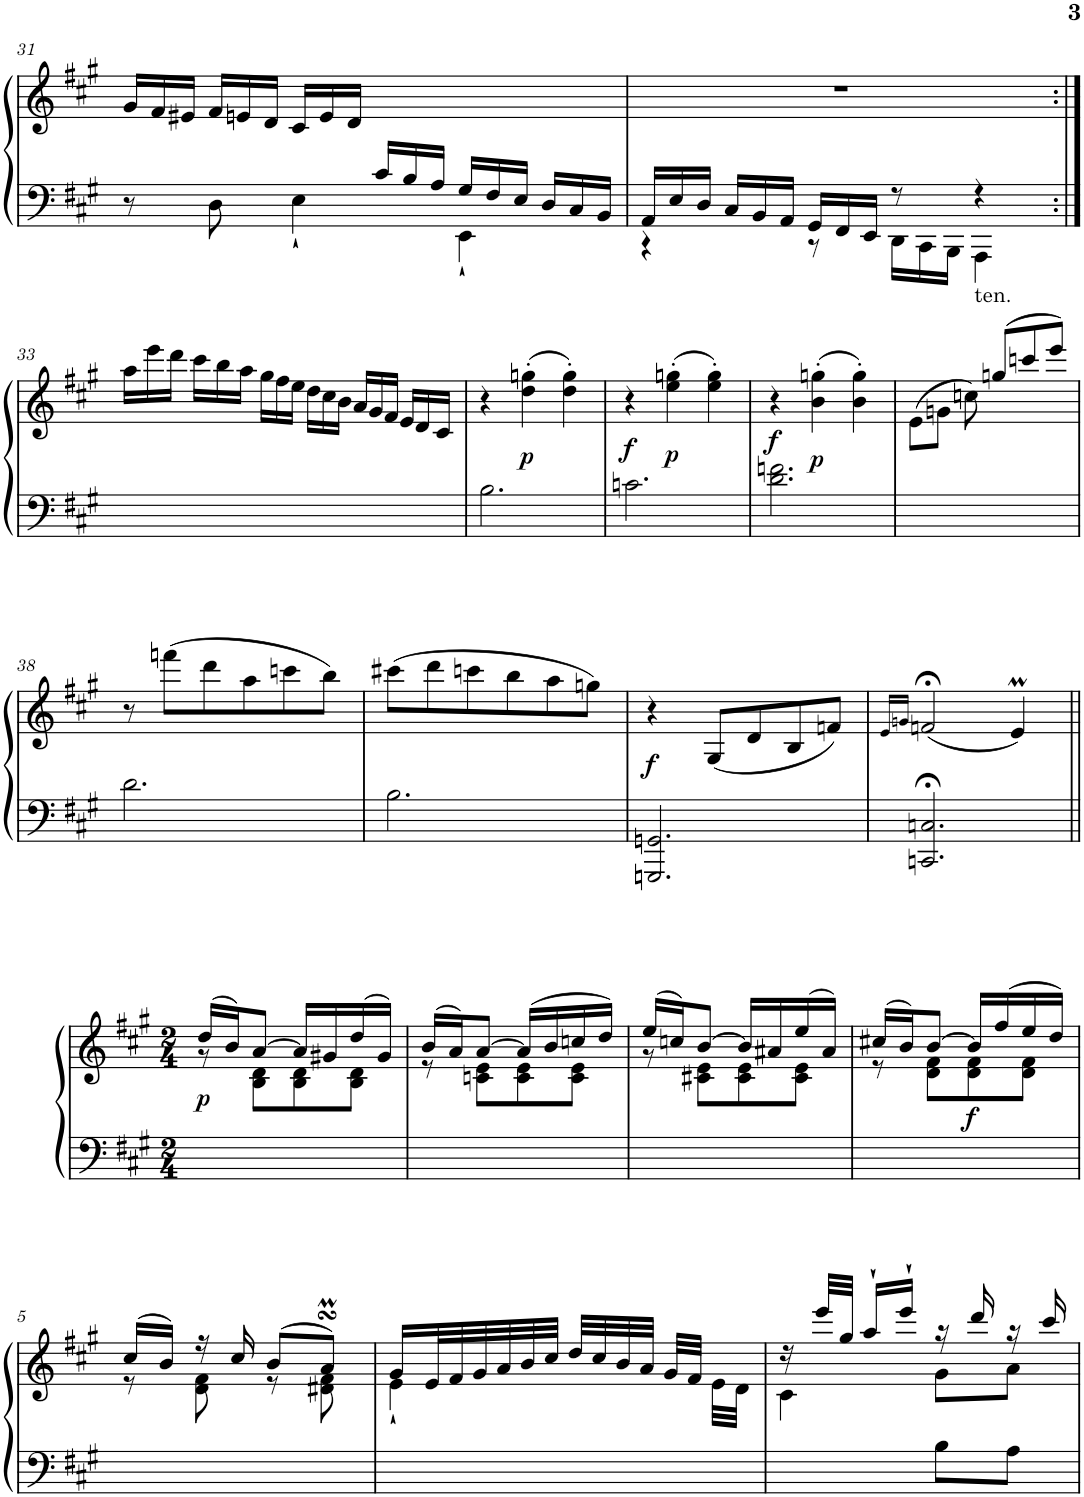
**kern	**kern	**dynam
*part1	*part1	*part1
*staff2	*staff1	*staff1/2
*I"Фортепиано	*	*
!!LO:PB:g=z
*clefF4	*clefG2	*
*k[f#c#g#]	*k[f#c#g#]	*
*A:	*A:	*
*M3/4	*M3/4	*
=31	=31	=31
*^	*	*
*	*	*Xtuplet	*
8r	4.ryy	24g#/LL	.
.	.	24f#/	.
.	.	24e#X/JJ	.
8D\	.	24f#/LL	.
.	.	24en/	.
.	.	24d/JJ	.
4E`\	.	24c#/LL	.
.	.	24e/	.
.	.	24d/JJ	.
*	*Xtuplet	*	*
.	24c#/LL	4.ryy	.
.	24B/	.	.
.	24A/JJ	.	.
4EE`\	24G#/LL	.	.
.	24F#/	.	.
.	24E/JJ	.	.
.	24D/LL	.	.
.	24C#/	.	.
.	24BB/JJ	.	.
=32	=32	=32	=32
24AA/LL	4r	2.r	.
24E/	.	.	.
24D/JJ	.	.	.
24C#/LL	.	.	.
24BB/	.	.	.
24AA/JJ	.	.	.
24GG#/LL	8r	.	.
24FF#/	.	.	.
24EE/JJ	.	.	.
8r	24DD\LL	.	.
.	24CC#\	.	.
.	24BBB\JJ	.	.
!LO:TX:b:t=ten.	!	!	!
4r	4AAA\	.	.
*v	*v	*	*
!!LO:LB:g=z
=33:|!	=33:|!	=33:|!
2.ryy	24aa\LL	.
.	24eee\	.
.	24ddd\JJ	.
.	24ccc#\LL	.
.	24bb\	.
.	24aa\JJ	.
.	24gg#\LL	.
.	24ff#\	.
.	24ee\JJ	.
.	24dd\LL	.
.	24cc#\	.
.	24b\JJ	.
.	24a/LL	.
.	24g#/	.
.	24f#/JJ	.
.	24e/LL	.
.	24d/	.
.	24c#/JJ	.
=34	=34	=34
2.B\	4r	.
!	!	!LO:DY:b
.	(>4dd\' 4ggn\'	p
.	4dd\' 4gg\')	.
=35	=35	=35
!	!	!LO:DY:b
2.cn\	4r	f
!	!	!LO:DY:b
.	(>4ee\' 4ggn\'	p
.	4ee\' 4gg\')	.
=36	=36	=36
!	!	!LO:DY:b
2.d\ 2.fn\	4r	f
!	!	!LO:DY:b
.	(>4b\' 4ggn\'	p
.	4b\' 4gg\')	.
=37	=37	=37
2.ryy	(>8e\L	.
.	8gn\J	.
.	8ccn\)	.
.	(>8ggn/L	.
.	8cccn/	.
.	8eee/J)	.
!!LO:LB:g=z
=38	=38	=38
2.d\	8r	.
.	(>8fffn\L	.
.	8ddd\	.
.	8aa\	.
.	8cccn\	.
.	8bb\J)	.
=39	=39	=39
2.B\	(>8ccc#X\L	.
.	8ddd\	.
.	8cccn\	.
.	8bb\	.
.	8aa\	.
.	8ggn\J)	.
=40	=40	=40
!	!	!LO:DY:b
2.GGGn/ 2.GGn/	4r	f
.	(<8G#/L	.
.	8d/	.
.	8B/	.
.	8fn/J)	.
=41	=41	=41
.	16qe/LL	.
.	16qgn/JJ	.
2.CCn/;< 2.Cn/;<	(<2fn;</	.
.	4eM/)	.
!!LO:LB:g=z
=1||	=1||	=1||
*M2/4	*M2/4	*
*	*^	*
!	!	!	!LO:DY:b
2ryy	(>16dd/LL	8r	p
.	16b/J)	.	.
.	[8a/J	8B\ 8d\L	.
.	16a/LL]	8B\ 8d\	.
.	16g#X/	.	.
.	(>16dd/	8B\ 8d\J	.
.	16g#/JJ)	.	.
=2	=2	=2	=2
2ryy	(>16b/LL	8r	.
.	16a/J)	.	.
.	[8a/J	8cn\ 8e\L	.
.	(>16a/LL]	8c\ 8e\	.
.	16b/	.	.
.	16ccn/	8c\ 8e\J	.
.	16dd/JJ)	.	.
=3	=3	=3	=3
2ryy	(>16ee/LL	8r	.
.	16ccn/J)	.	.
.	[8b/J	8c#X\ 8e\L	.
.	16b/LL]	8c#\ 8e\	.
.	16a#X/	.	.
.	(>16ee/	8c#\ 8e\J	.
.	16a#/JJ)	.	.
=4	=4	=4	=4
2ryy	(>16cc#X/LL	8r	.
.	16b/J)	.	.
.	[8b/J	8d\ 8f#\L	.
!	!	!	!LO:DY:b
.	16b/LL]	8d\ 8f#\	f
.	(>16ff#/	.	.
.	16ee/	8d\ 8f#\J	.
.	16dd/JJ)	.	.
!!LO:LB:g=z	!!
=5	=5	=5	=5
2ryy	(>16cc#/LL	8r	.
.	16b/JJ)	.	.
.	16r	8d\ 8f#\	.
.	16cc#/	.	.
.	(>8b/L	8r	.
.	8asSSsM/J)	8d#X\ 8f#\	.
=6	=6	=6	=6
2ryy	16g#/LL	4e`\	.
.	32e/L	.	.
.	32f#/	.	.
.	32g#/	.	.
.	32a/	.	.
.	32b/	.	.
.	32cc#/JJJ	.	.
.	32dd/LLL	4ryy	.
.	32cc#/	.	.
.	32b/	.	.
.	32a/JJJ	.	.
.	32g#/LLL	.	.
.	32f#/JJJ	.	.
.	32e\LLL	.	.
.	32d\JJJ	.	.
=7	=7	=7	=7
4ryy	16r	4c#\	.
.	32eee/LLL	.	.
.	32gg#/JJJ	.	.
.	16aa`/LL	.	.
.	16eee`/JJ	.	.
8B\L	16r	8g#\L	.
.	16ddd/	.	.
8A\J	16r	8a\J	.
.	16ccc#/	.	.
*	*v	*v	*
=	=	=
*-	*-	*-
